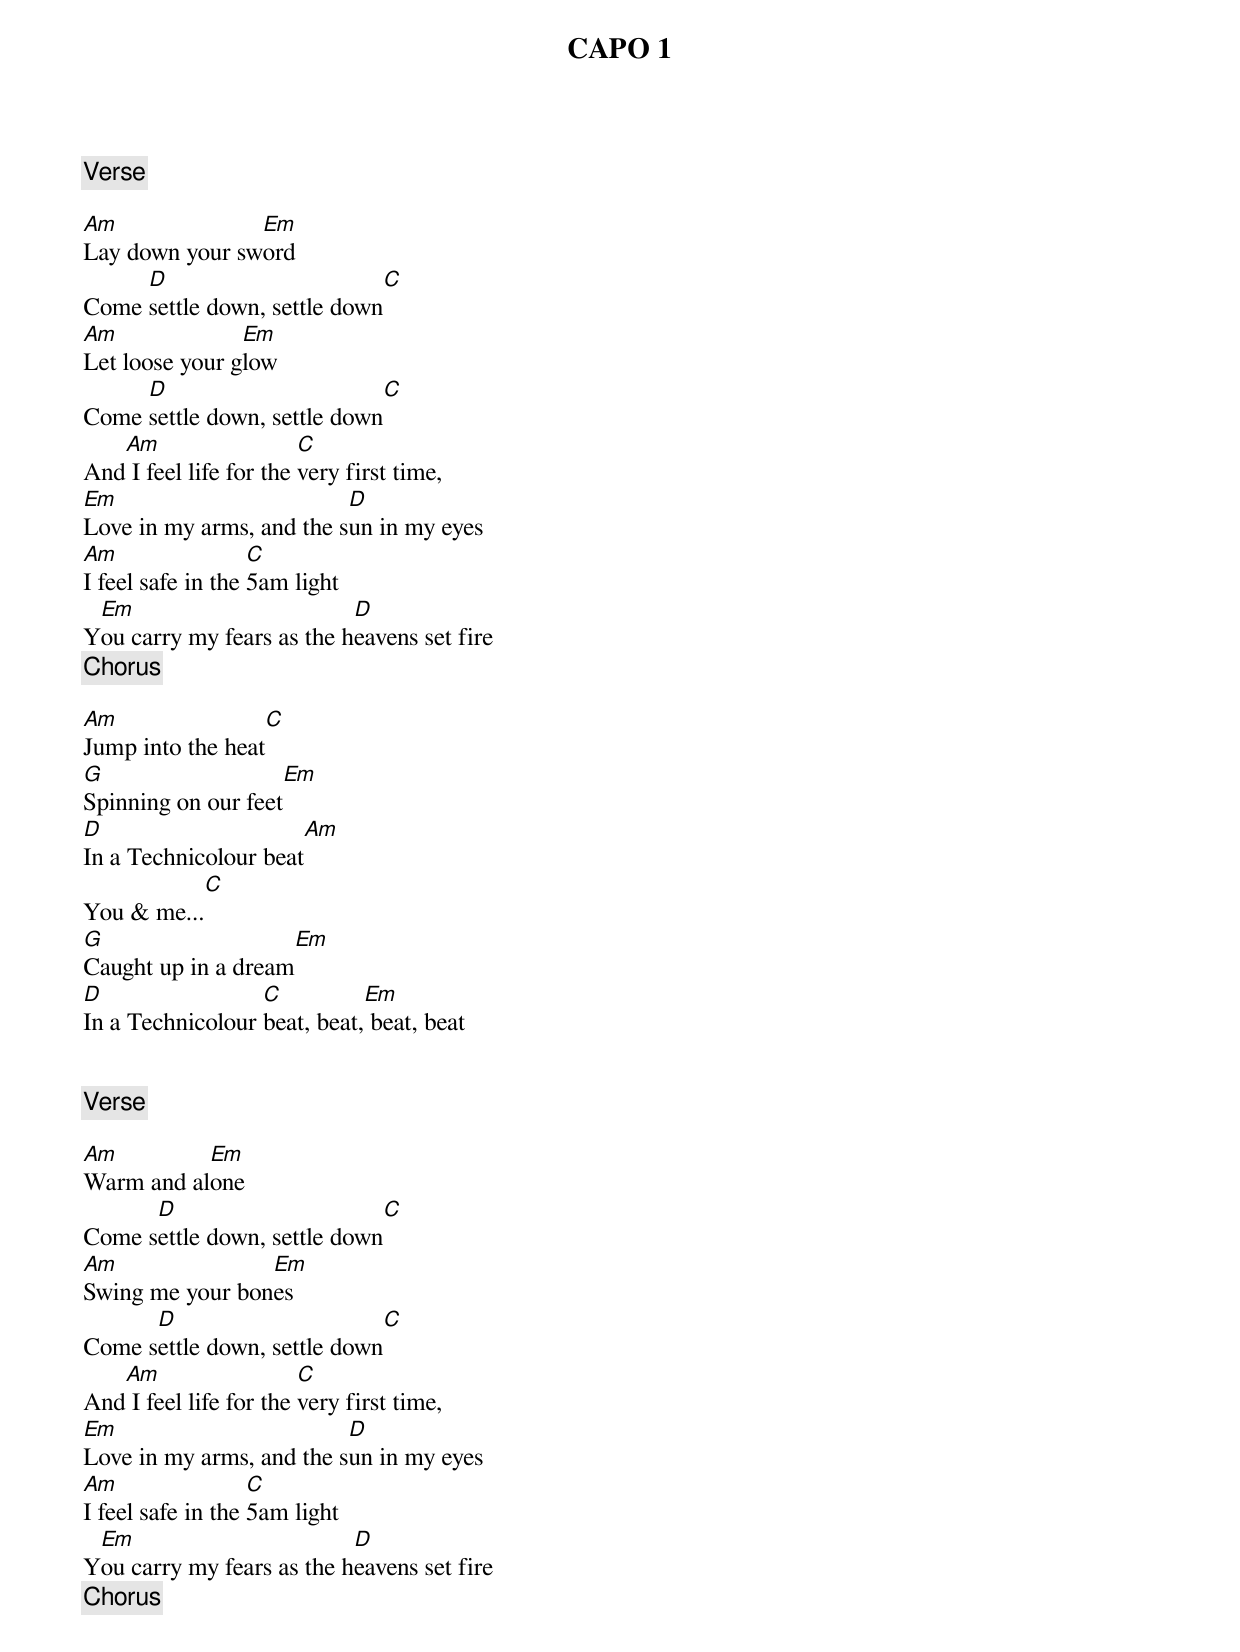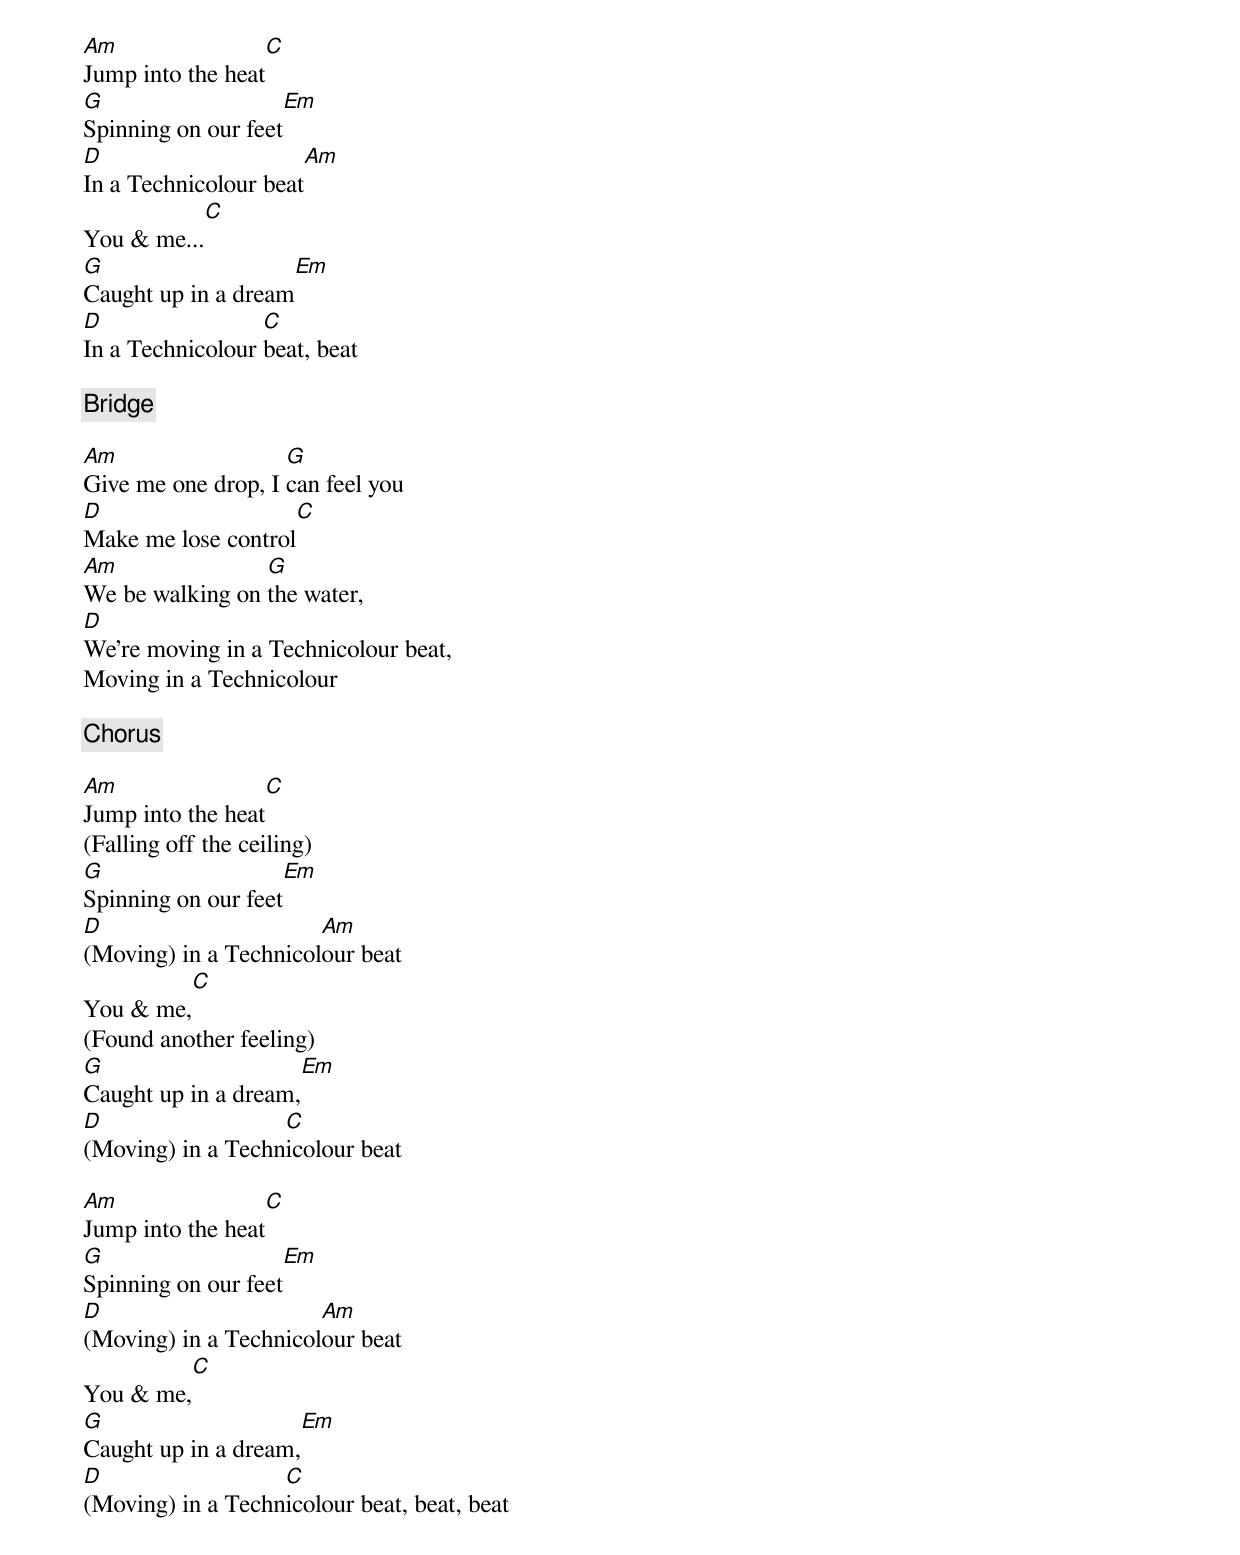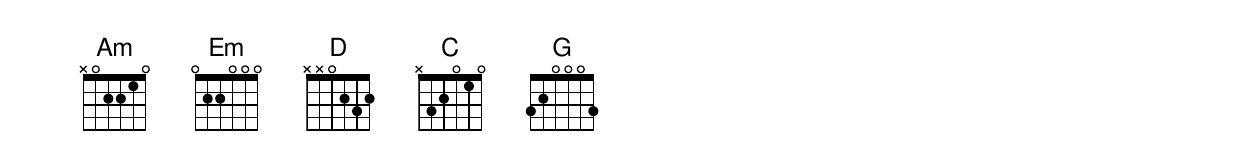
CAPO 1
[Verse]

Am              Em
Lay down your sword
     D                         C
Come settle down, settle down
Am              Em
Let loose your glow
     D                         C
Come settle down, settle down
   Am                   C
And I feel life for the very first time,
Em                        D
Love in my arms, and the sun in my eyes
Am                 C
I feel safe in the 5am light
 Em                        D
You carry my fears as the heavens set fire
[Chorus]

Am                  C
Jump into the heat
G                       Em
Spinning on our feet
D                      Am
In a Technicolour beat
            C
You & me...
G                      Em
Caught up in a dream
D                 C          Em
In a Technicolour beat, beat, beat, beat


[Verse]

Am         Em
Warm and alone
      D                        C
Come settle down, settle down
Am               Em
Swing me your bones
      D                        C
Come settle down, settle down
   Am                   C
And I feel life for the very first time,
Em                        D
Love in my arms, and the sun in my eyes
Am                 C
I feel safe in the 5am light
 Em                        D
You carry my fears as the heavens set fire
[Chorus]

Am                  C
Jump into the heat
G                       Em
Spinning on our feet
D                      Am
In a Technicolour beat
            C
You & me...
G                      Em
Caught up in a dream
D                 C
In a Technicolour beat, beat

[Bridge]

Am                  G
Give me one drop, I can feel you
D                   C
Make me lose control
Am               G
We be walking on the water,
D
We’re moving in a Technicolour beat,
Moving in a Technicolour

[Chorus]

Am                  C
Jump into the heat
(Falling off the ceiling)
G                     Em
Spinning on our feet
D                      Am
(Moving) in a Technicolour beat
           C
You & me,
(Found another feeling)
G                     Em
Caught up in a dream,
D                  C
(Moving) in a Technicolour beat

Am                  C
Jump into the heat
G                     Em
Spinning on our feet
D                      Am
(Moving) in a Technicolour beat
           C
You & me,
G                     Em
Caught up in a dream,
D                  C
(Moving) in a Technicolour beat, beat, beat
